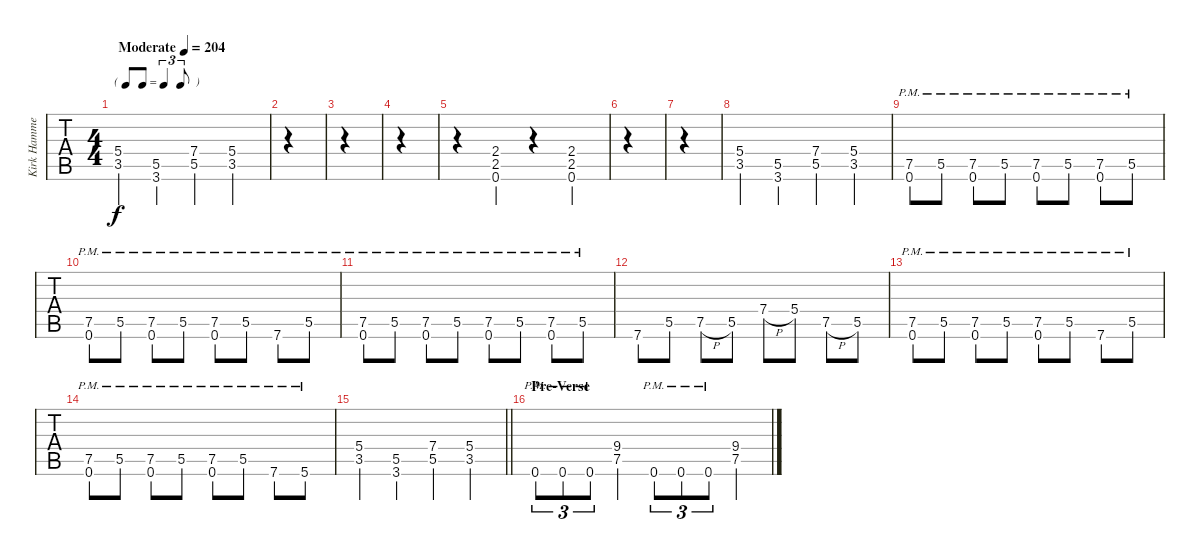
\track ("Kirk Hammett" "Kirk Hamme") {instrument distortionguitar}
\staff {tabs}
\tuning (E4 B3 G3 D3 A2 E2) {hide}
\ts (4 4)
\tf triplet8th
\tempo (204 "Moderate")
\clef g2
\ks c
(5.4 3.5).4{dy f instrument distortionguitar} (5.5 3.6).4 (7.4 5.5).4 (5.4 3.5).4 |
|
|
|
r.4 (2.4 2.5 0.6).4 r.4 (2.4 2.5 0.6).4 |
|
|
(5.4 3.5).4 (5.5 3.6).4 (7.4 5.5).4 (5.4 3.5).4 |
(7.5{pm} 0.6{pm}).8 5.5{pm}.8 (7.5{pm} 0.6{pm}).8 5.5{pm}.8 (7.5{pm} 0.6{pm}).8 5.5{pm}.8 (7.5{pm} 0.6{pm}).8 5.5{pm}.8 |
(7.5{pm} 0.6{pm}).8 5.5{pm}.8 (7.5{pm} 0.6{pm}).8 5.5{pm}.8 (7.5{pm} 0.6{pm}).8 5.5{pm}.8 7.6{pm}.8 5.5{pm}.8 |
(7.5{pm} 0.6{pm}).8 5.5{pm}.8 (7.5{pm} 0.6{pm}).8 5.5{pm}.8 (7.5{pm} 0.6{pm}).8 5.5{pm}.8 (7.5{pm} 0.6{pm}).8 5.5{pm}.8 |
7.6.8 5.5.8 7.5{h}.8 5.5.8 7.4{h}.8 5.4.8 7.5{h}.8 5.5.8 |
(7.5{pm} 0.6{pm}).8 5.5{pm}.8 (7.5{pm} 0.6{pm}).8 5.5{pm}.8 (7.5{pm} 0.6{pm}).8 5.5{pm}.8 7.6{pm}.8 5.5{pm}.8 |
(7.5{pm} 0.6{pm}).8 5.5{pm}.8 (7.5{pm} 0.6{pm}).8 5.5{pm}.8 (7.5{pm} 0.6{pm}).8 5.5{pm}.8 7.6{pm}.8 5.6{pm}.8 |
\barLineRight lightlight
(5.4 3.5).4 (5.5 3.6).4 (7.4 5.5).4 (5.4 3.5).4 |
\section ("" "Pre-Verse")
0.6{pm}.8{tu (3 2)} 0.6{pm}.8{tu (3 2)} 0.6{pm}.8{tu (3 2)} (9.4 7.5).4 0.6{pm}.8{tu (3 2)} 0.6{pm}.8{tu (3 2)} 0.6{pm}.8{tu (3 2)} (9.4 7.5).4
